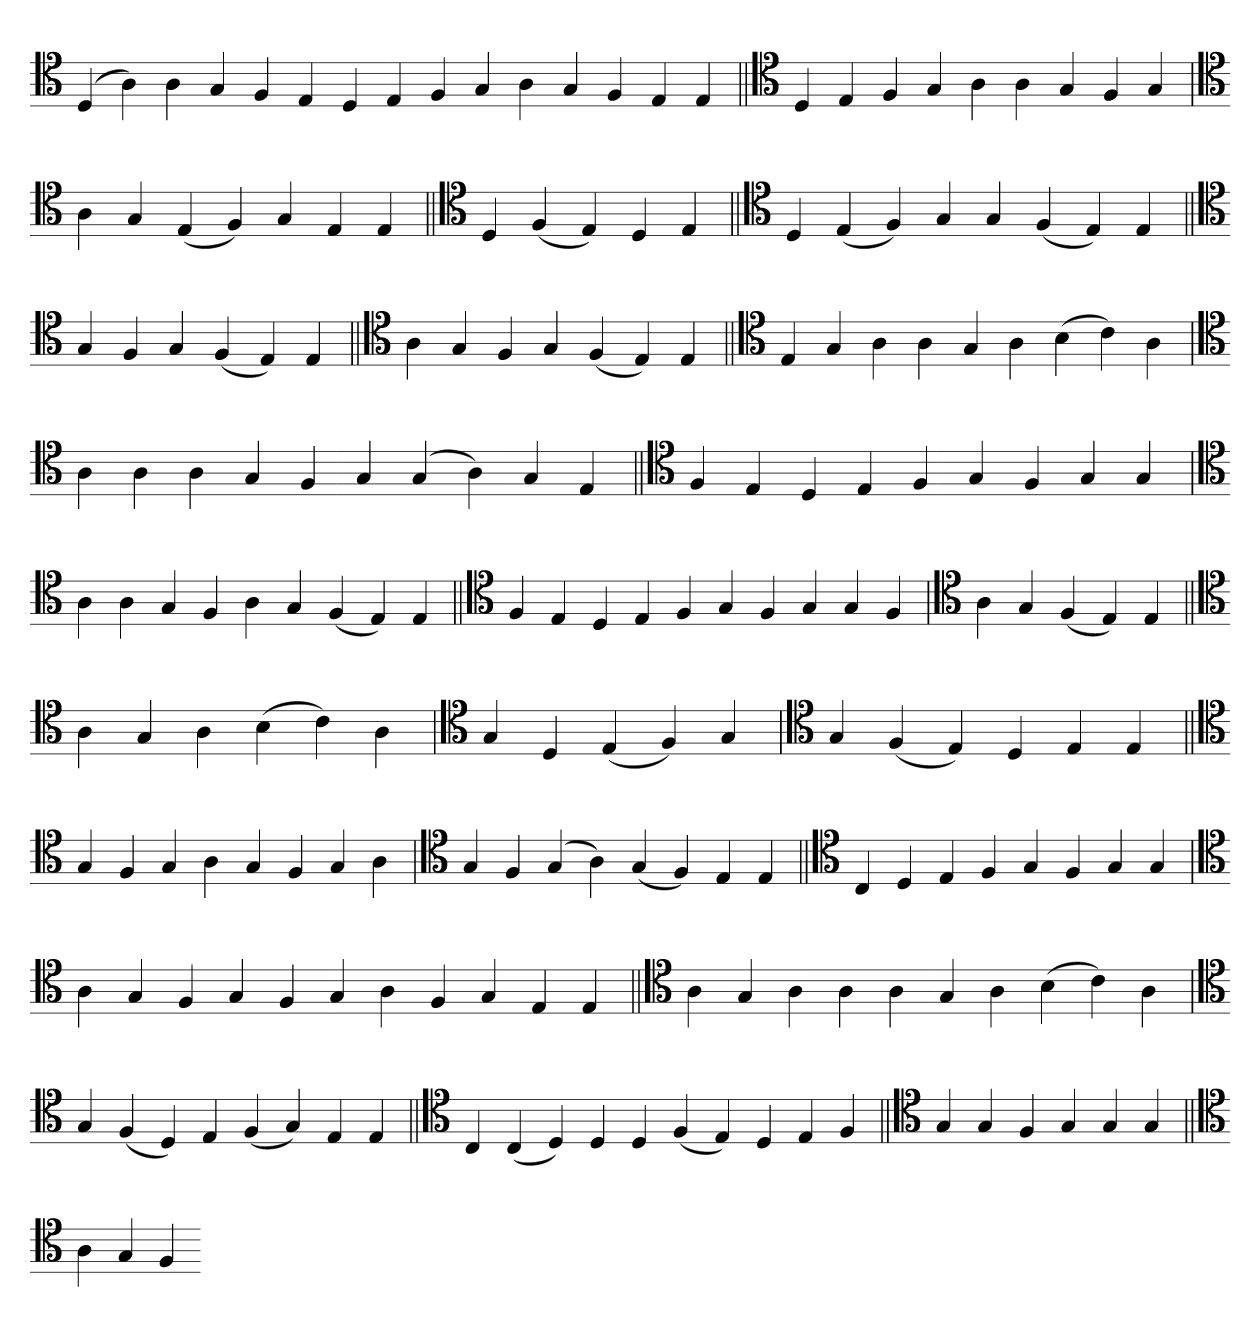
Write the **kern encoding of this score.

**kern
*part1
*staff1
*clefC4
=
(4D
4A)
4A
4G
4F
4E
4D
4E
4F
4G
4A
4G
4F
4E
4E
=||
*clefC4
4D
4E
4F
4G
4A
4A
4G
4F
4G
=`
*clefC4
4A
4G
(4E
4F)
4G
4E
4E
=||
*clefC4
4D
(4F
4E)
4D
4E
=||
*clefC4
4D
(4E
4F)
4G
4G
(4F
4E)
4E
=||
*clefC4
4G
4F
4G
(4F
4E)
4E
=||
*clefC4
4A
4G
4F
4G
(4F
4E)
4E
=||
*clefC4
4E
4G
4A
4A
4G
4A
(4B
4c)
4A
=`
*clefC4
4A
4A
4A
4G
4F
4G
(4G
4A)
4G
4E
=||
*clefC4
4F
4E
4D
4E
4F
4G
4F
4G
4G
=`
*clefC4
4A
4A
4G
4F
4A
4G
(4F
4E)
4E
=||
*clefC4
4F
4E
4D
4E
4F
4G
4F
4G
4G
4F
=`
*clefC4
4A
4G
(4F
4E)
4E
=||
*clefC4
4A
4G
4A
(4B
4c)
4A
=`
*clefC4
4G
4D
(4E
4F)
4G
=`
*clefC4
4G
(4F
4E)
4D
4E
4E
=||
*clefC4
4G
4F
4G
4A
4G
4F
4G
4A
=`
*clefC4
4G
4F
(4G
4A)
(4G
4F)
4E
4E
=||
*clefC4
4C
4D
4E
4F
4G
4F
4G
4G
=`
*clefC4
4A
4G
4F
4G
4F
4G
4A
4F
4G
4E
4E
=||
*clefC4
4A
4G
4A
4A
4A
4G
4A
(4B
4c)
4A
=`
*clefC4
4G
(4F
4D)
4E
(4F
4G)
4E
4E
=||
*clefC4
4C
(4C
4D)
4D
4D
(4F
4E)
4D
4E
4F
=||
*clefC4
4G
4G
4F
4G
4G
4G
=||
*clefC4
4A
4G
4F
=-
*-
